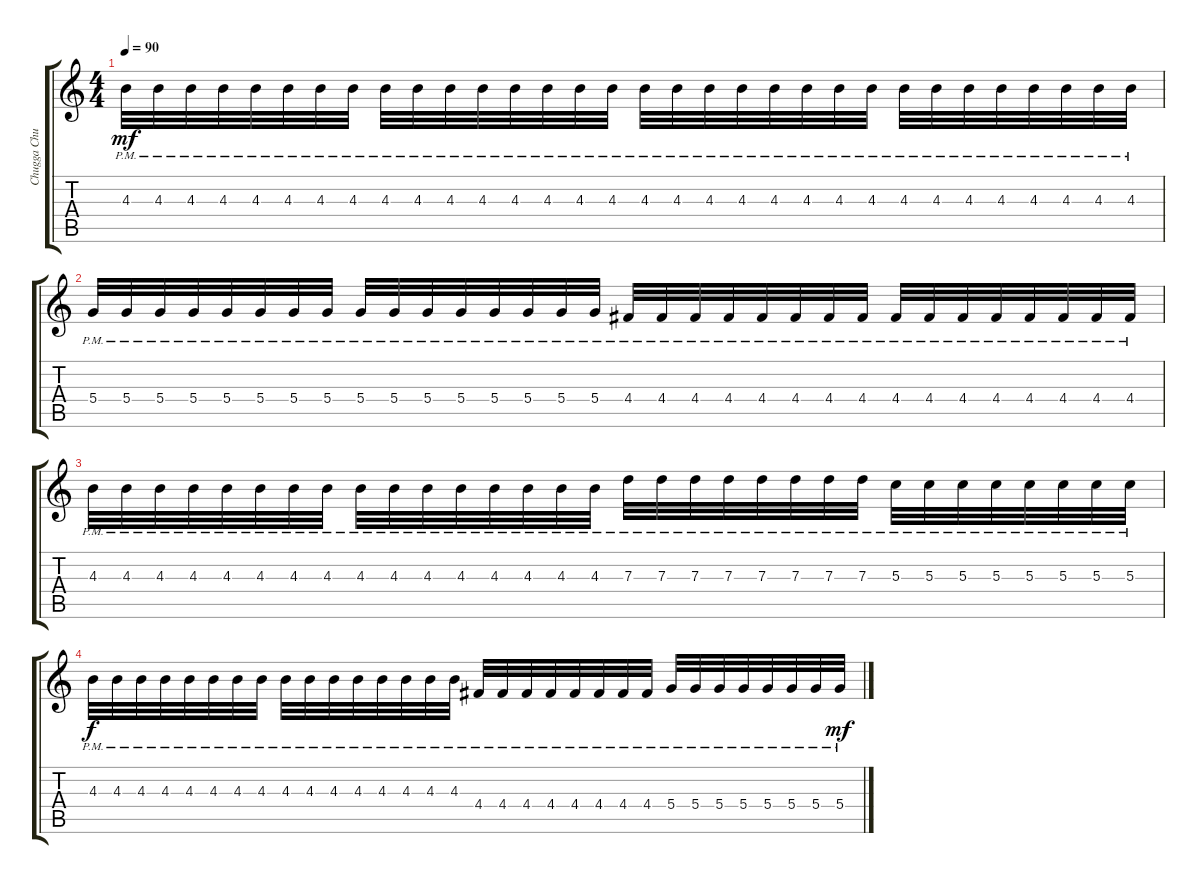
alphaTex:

\track ("Chugga Chugga #1" "Chugga Chu") {instrument distortionguitar}
\staff {score tabs}
\tuning (E4 B3 G3 D3 A2 E2) {hide}
\ts (4 4)
\tempo 90
\clef g2
\ks c
4.3{pm}.32{dy mf} 4.3{pm}.32 4.3{pm}.32 4.3{pm}.32 4.3{pm}.32 4.3{pm}.32 4.3{pm}.32 4.3{pm}.32 4.3{pm}.32 4.3{pm}.32 4.3{pm}.32 4.3{pm}.32 4.3{pm}.32 4.3{pm}.32 4.3{pm}.32 4.3{pm}.32 4.3{pm}.32 4.3{pm}.32 4.3{pm}.32 4.3{pm}.32 4.3{pm}.32 4.3{pm}.32 4.3{pm}.32 4.3{pm}.32 4.3{pm}.32 4.3{pm}.32 4.3{pm}.32 4.3{pm}.32 4.3{pm}.32 4.3{pm}.32 4.3{pm}.32 4.3{pm}.32 |
5.4{pm}.32 5.4{pm}.32 5.4{pm}.32 5.4{pm}.32 5.4{pm}.32 5.4{pm}.32 5.4{pm}.32 5.4{pm}.32 5.4{pm}.32 5.4{pm}.32 5.4{pm}.32 5.4{pm}.32 5.4{pm}.32 5.4{pm}.32 5.4{pm}.32 5.4{pm}.32 4.4{pm}.32 4.4{pm}.32 4.4{pm}.32 4.4{pm}.32 4.4{pm}.32 4.4{pm}.32 4.4{pm}.32 4.4{pm}.32 4.4{pm}.32 4.4{pm}.32 4.4{pm}.32 4.4{pm}.32 4.4{pm}.32 4.4{pm}.32 4.4{pm}.32 4.4{pm}.32 |
4.3{pm}.32 4.3{pm}.32 4.3{pm}.32 4.3{pm}.32 4.3{pm}.32 4.3{pm}.32 4.3{pm}.32 4.3{pm}.32 4.3{pm}.32 4.3{pm}.32 4.3{pm}.32 4.3{pm}.32 4.3{pm}.32 4.3{pm}.32 4.3{pm}.32 4.3{pm}.32 7.3{pm}.32 7.3{pm}.32 7.3{pm}.32 7.3{pm}.32 7.3{pm}.32 7.3{pm}.32 7.3{pm}.32 7.3{pm}.32 5.3{pm}.32 5.3{pm}.32 5.3{pm}.32 5.3{pm}.32 5.3{pm}.32 5.3{pm}.32 5.3{pm}.32 5.3{pm}.32 |
4.3{pm}.32{dy f} 4.3{pm}.32 4.3{pm}.32 4.3{pm}.32 4.3{pm}.32 4.3{pm}.32 4.3{pm}.32 4.3{pm}.32 4.3{pm}.32 4.3{pm}.32 4.3{pm}.32 4.3{pm}.32 4.3{pm}.32 4.3{pm}.32 4.3{pm}.32 4.3{pm}.32 4.4{pm}.32 4.4{pm}.32 4.4{pm}.32 4.4{pm}.32 4.4{pm}.32 4.4{pm}.32 4.4{pm}.32 4.4{pm}.32 5.4{pm}.32 5.4{pm}.32 5.4{pm}.32 5.4{pm}.32 5.4{pm}.32 5.4{pm}.32 5.4{pm}.32 5.4{pm}.32{dy mf}
